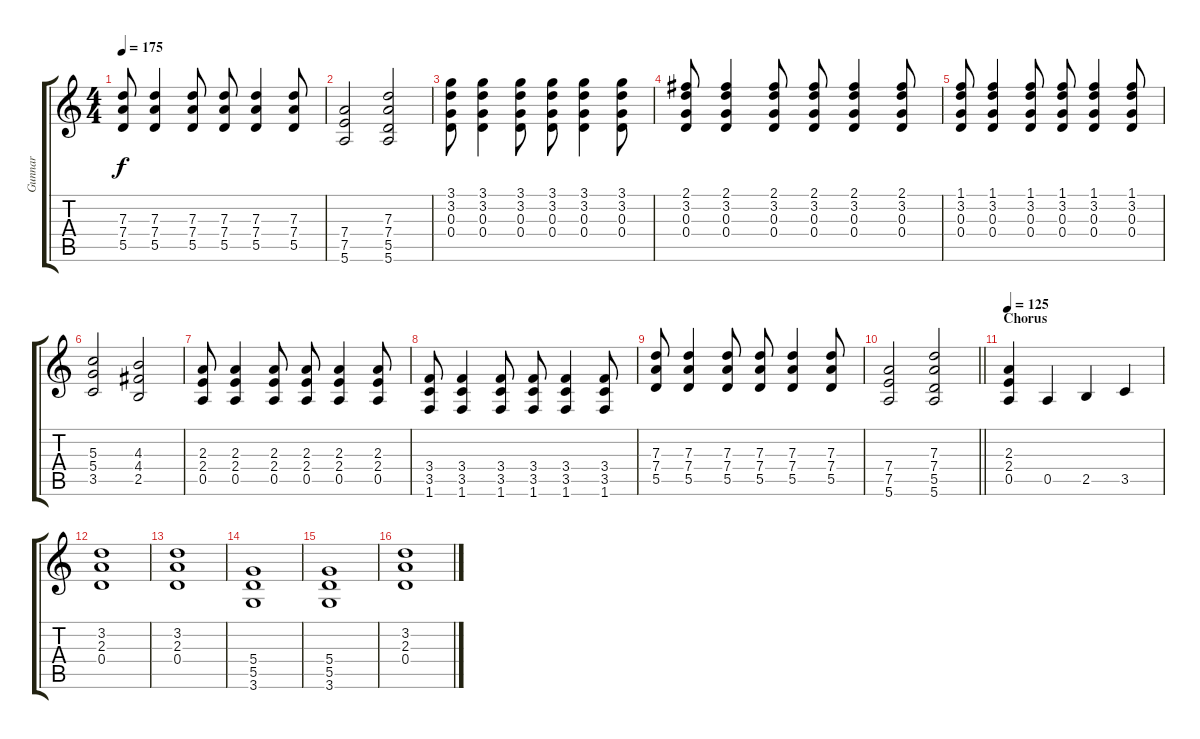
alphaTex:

\track ("Gunnar" "Gunnar") {instrument electricguitarclean}
\staff {score tabs}
\tuning (E4 B3 G3 D3 A2 E2) {hide}
\ts (4 4)
\tempo 175
\clef g2
\ks c
(7.3 7.4 5.5).8{dy f} (7.3 7.4 5.5).4 (7.3 7.4 5.5).8 (7.3 7.4 5.5).8 (7.3 7.4 5.5).4 (7.3 7.4 5.5).8 |
(7.4 7.5 5.6).2 (7.3 7.4 5.5 5.6).2 |
(3.1 3.2 0.3 0.4).8 (3.1 3.2 0.3 0.4).4 (3.1 3.2 0.3 0.4).8 (3.1 3.2 0.3 0.4).8 (3.1 3.2 0.3 0.4).4 (3.1 3.2 0.3 0.4).8 |
(2.1 3.2 0.3 0.4).8 (2.1 3.2 0.3 0.4).4 (2.1 3.2 0.3 0.4).8 (2.1 3.2 0.3 0.4).8 (2.1 3.2 0.3 0.4).4 (2.1 3.2 0.3 0.4).8 |
(1.1 3.2 0.3 0.4).8 (1.1 3.2 0.3 0.4).4 (1.1 3.2 0.3 0.4).8 (1.1 3.2 0.3 0.4).8 (1.1 3.2 0.3 0.4).4 (1.1 3.2 0.3 0.4).8 |
(5.3 5.4 3.5).2 (4.3 4.4 2.5).2 |
(2.3 2.4 0.5).8 (2.3 2.4 0.5).4 (2.3 2.4 0.5).8 (2.3 2.4 0.5).8 (2.3 2.4 0.5).4 (2.3 2.4 0.5).8 |
(3.4 3.5 1.6).8 (3.4 3.5 1.6).4 (3.4 3.5 1.6).8 (3.4 3.5 1.6).8 (3.4 3.5 1.6).4 (3.4 3.5 1.6).8 |
(7.3 7.4 5.5).8 (7.3 7.4 5.5).4 (7.3 7.4 5.5).8 (7.3 7.4 5.5).8 (7.3 7.4 5.5).4 (7.3 7.4 5.5).8 |
\barLineRight lightlight
(7.4 7.5 5.6).2 (7.3 7.4 5.5 5.6).2 |
\section ("" "Chorus")
\tempo 125
(2.3 2.4 0.5).4 0.5.4 2.5.4 3.5.4 |
(3.2 2.3 0.4).1 |
(3.2 2.3 0.4).1 |
(5.4 5.5 3.6).1 |
(5.4 5.5 3.6).1 |
(3.2 2.3 0.4).1
